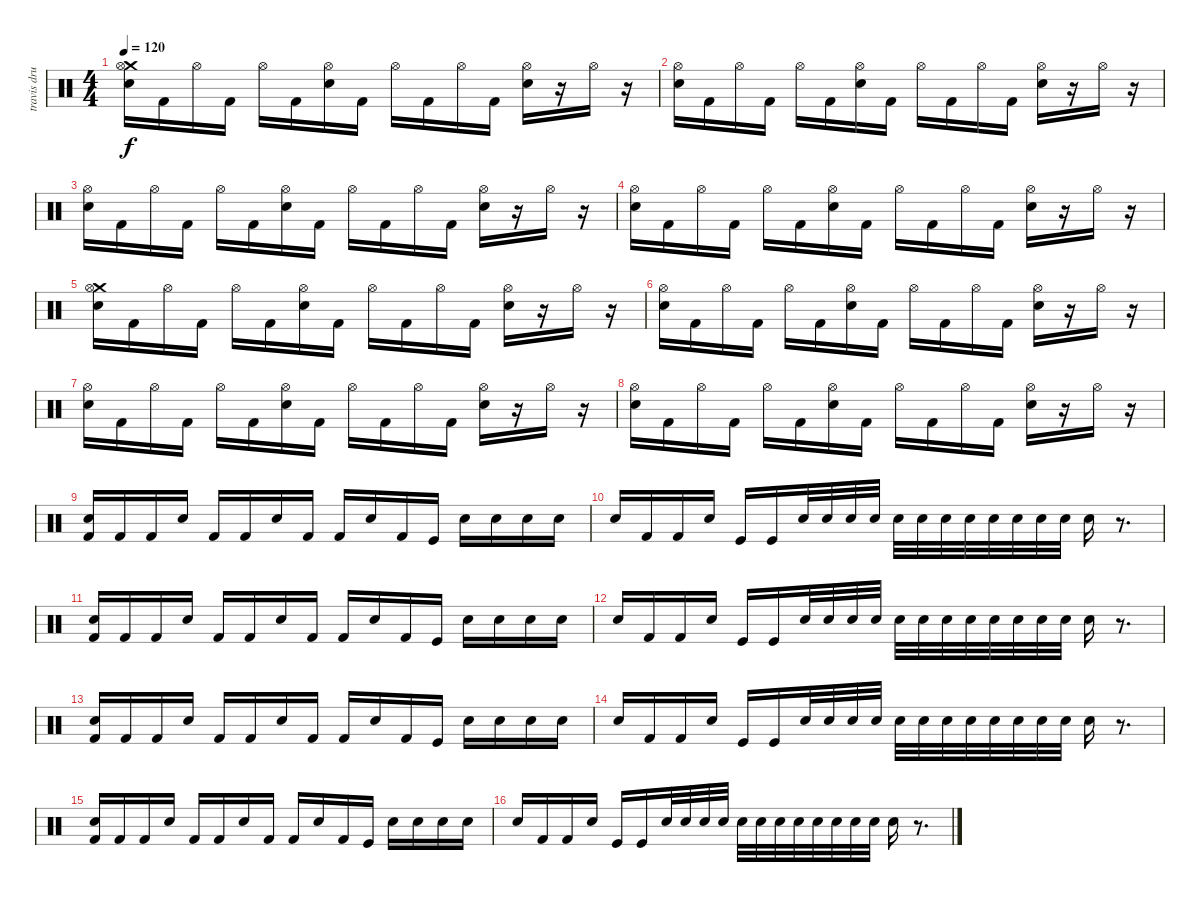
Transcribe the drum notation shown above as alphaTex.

\track ("travis drums" "travis dru") {instrument percussion}
\staff {score}
\articulation defaults
\ts (4 4)
\tempo 120
\clef neutral
\ks c
("Crash medium (hit)" "Hi-Hat (open)" "Electric Snare (hit)").16{dy f} "Kick (hit) 2".16 "Hi-Hat (open)".16 "Kick (hit) 2".16 "Hi-Hat (open)".16 "Kick (hit) 2".16 ("Hi-Hat (open)" "Electric Snare (hit)").16 "Kick (hit) 2".16 "Hi-Hat (open)".16 "Kick (hit) 2".16 "Hi-Hat (open)".16 "Kick (hit) 2".16 ("Hi-Hat (open)" "Electric Snare (hit)").16 r.16 "Hi-Hat (open)".16 r.16 |
("Hi-Hat (open)" "Electric Snare (hit)").16 "Kick (hit) 2".16 "Hi-Hat (open)".16 "Kick (hit) 2".16 "Hi-Hat (open)".16 "Kick (hit) 2".16 ("Hi-Hat (open)" "Electric Snare (hit)").16 "Kick (hit) 2".16 "Hi-Hat (open)".16 "Kick (hit) 2".16 "Hi-Hat (open)".16 "Kick (hit) 2".16 ("Hi-Hat (open)" "Electric Snare (hit)").16 r.16 "Hi-Hat (open)".16 r.16 |
("Hi-Hat (open)" "Electric Snare (hit)").16 "Kick (hit) 2".16 "Hi-Hat (open)".16 "Kick (hit) 2".16 "Hi-Hat (open)".16 "Kick (hit) 2".16 ("Hi-Hat (open)" "Electric Snare (hit)").16 "Kick (hit) 2".16 "Hi-Hat (open)".16 "Kick (hit) 2".16 "Hi-Hat (open)".16 "Kick (hit) 2".16 ("Hi-Hat (open)" "Electric Snare (hit)").16 r.16 "Hi-Hat (open)".16 r.16 |
("Hi-Hat (open)" "Electric Snare (hit)").16 "Kick (hit) 2".16 "Hi-Hat (open)".16 "Kick (hit) 2".16 "Hi-Hat (open)".16 "Kick (hit) 2".16 ("Hi-Hat (open)" "Electric Snare (hit)").16 "Kick (hit) 2".16 "Hi-Hat (open)".16 "Kick (hit) 2".16 "Hi-Hat (open)".16 "Kick (hit) 2".16 ("Hi-Hat (open)" "Electric Snare (hit)").16 r.16 "Hi-Hat (open)".16 r.16 |
("Crash medium (hit)" "Hi-Hat (open)" "Electric Snare (hit)").16 "Kick (hit) 2".16 "Hi-Hat (open)".16 "Kick (hit) 2".16 "Hi-Hat (open)".16 "Kick (hit) 2".16 ("Hi-Hat (open)" "Electric Snare (hit)").16 "Kick (hit) 2".16 "Hi-Hat (open)".16 "Kick (hit) 2".16 "Hi-Hat (open)".16 "Kick (hit) 2".16 ("Hi-Hat (open)" "Electric Snare (hit)").16 r.16 "Hi-Hat (open)".16 r.16 |
("Hi-Hat (open)" "Electric Snare (hit)").16 "Kick (hit) 2".16 "Hi-Hat (open)".16 "Kick (hit) 2".16 "Hi-Hat (open)".16 "Kick (hit) 2".16 ("Hi-Hat (open)" "Electric Snare (hit)").16 "Kick (hit) 2".16 "Hi-Hat (open)".16 "Kick (hit) 2".16 "Hi-Hat (open)".16 "Kick (hit) 2".16 ("Hi-Hat (open)" "Electric Snare (hit)").16 r.16 "Hi-Hat (open)".16 r.16 |
("Hi-Hat (open)" "Electric Snare (hit)").16 "Kick (hit) 2".16 "Hi-Hat (open)".16 "Kick (hit) 2".16 "Hi-Hat (open)".16 "Kick (hit) 2".16 ("Hi-Hat (open)" "Electric Snare (hit)").16 "Kick (hit) 2".16 "Hi-Hat (open)".16 "Kick (hit) 2".16 "Hi-Hat (open)".16 "Kick (hit) 2".16 ("Hi-Hat (open)" "Electric Snare (hit)").16 r.16 "Hi-Hat (open)".16 r.16 |
("Hi-Hat (open)" "Electric Snare (hit)").16 "Kick (hit) 2".16 "Hi-Hat (open)".16 "Kick (hit) 2".16 "Hi-Hat (open)".16 "Kick (hit) 2".16 ("Hi-Hat (open)" "Electric Snare (hit)").16 "Kick (hit) 2".16 "Hi-Hat (open)".16 "Kick (hit) 2".16 "Hi-Hat (open)".16 "Kick (hit) 2".16 ("Hi-Hat (open)" "Electric Snare (hit)").16 r.16 "Hi-Hat (open)".16 r.16 |
("Electric Snare (hit)" "Kick (hit) 2").16 "Kick (hit) 2".16 "Kick (hit) 2".16 "Electric Snare (hit)".16 "Kick (hit) 2".16 "Kick (hit) 2".16 "Electric Snare (hit)".16 "Kick (hit) 2".16 "Kick (hit) 2".16 "Electric Snare (hit)".16 "Kick (hit) 2".16 "Kick (hit)".16 "Electric Snare (hit)".16 "Electric Snare (hit)".16 "Electric Snare (hit)".16 "Electric Snare (hit)".16 |
"Electric Snare (hit)".16 "Kick (hit) 2".16 "Kick (hit) 2".16 "Electric Snare (hit)".16 "Kick (hit)".16 "Kick (hit)".16 "Electric Snare (hit)".32 "Electric Snare (hit)".32 "Electric Snare (hit)".32 "Electric Snare (hit)".32 "Electric Snare (hit)".32 "Electric Snare (hit)".32 "Electric Snare (hit)".32 "Electric Snare (hit)".32 "Electric Snare (hit)".32 "Electric Snare (hit)".32 "Electric Snare (hit)".32 "Electric Snare (hit)".32 "Electric Snare (hit)".16 r.8{d} |
("Electric Snare (hit)" "Kick (hit) 2").16 "Kick (hit) 2".16 "Kick (hit) 2".16 "Electric Snare (hit)".16 "Kick (hit) 2".16 "Kick (hit) 2".16 "Electric Snare (hit)".16 "Kick (hit) 2".16 "Kick (hit) 2".16 "Electric Snare (hit)".16 "Kick (hit) 2".16 "Kick (hit)".16 "Electric Snare (hit)".16 "Electric Snare (hit)".16 "Electric Snare (hit)".16 "Electric Snare (hit)".16 |
"Electric Snare (hit)".16 "Kick (hit) 2".16 "Kick (hit) 2".16 "Electric Snare (hit)".16 "Kick (hit)".16 "Kick (hit)".16 "Electric Snare (hit)".32 "Electric Snare (hit)".32 "Electric Snare (hit)".32 "Electric Snare (hit)".32 "Electric Snare (hit)".32 "Electric Snare (hit)".32 "Electric Snare (hit)".32 "Electric Snare (hit)".32 "Electric Snare (hit)".32 "Electric Snare (hit)".32 "Electric Snare (hit)".32 "Electric Snare (hit)".32 "Electric Snare (hit)".16 r.8{d} |
("Electric Snare (hit)" "Kick (hit) 2").16 "Kick (hit) 2".16 "Kick (hit) 2".16 "Electric Snare (hit)".16 "Kick (hit) 2".16 "Kick (hit) 2".16 "Electric Snare (hit)".16 "Kick (hit) 2".16 "Kick (hit) 2".16 "Electric Snare (hit)".16 "Kick (hit) 2".16 "Kick (hit)".16 "Electric Snare (hit)".16 "Electric Snare (hit)".16 "Electric Snare (hit)".16 "Electric Snare (hit)".16 |
"Electric Snare (hit)".16 "Kick (hit) 2".16 "Kick (hit) 2".16 "Electric Snare (hit)".16 "Kick (hit)".16 "Kick (hit)".16 "Electric Snare (hit)".32 "Electric Snare (hit)".32 "Electric Snare (hit)".32 "Electric Snare (hit)".32 "Electric Snare (hit)".32 "Electric Snare (hit)".32 "Electric Snare (hit)".32 "Electric Snare (hit)".32 "Electric Snare (hit)".32 "Electric Snare (hit)".32 "Electric Snare (hit)".32 "Electric Snare (hit)".32 "Electric Snare (hit)".16 r.8{d} |
("Electric Snare (hit)" "Kick (hit) 2").16 "Kick (hit) 2".16 "Kick (hit) 2".16 "Electric Snare (hit)".16 "Kick (hit) 2".16 "Kick (hit) 2".16 "Electric Snare (hit)".16 "Kick (hit) 2".16 "Kick (hit) 2".16 "Electric Snare (hit)".16 "Kick (hit) 2".16 "Kick (hit)".16 "Electric Snare (hit)".16 "Electric Snare (hit)".16 "Electric Snare (hit)".16 "Electric Snare (hit)".16 |
"Electric Snare (hit)".16 "Kick (hit) 2".16 "Kick (hit) 2".16 "Electric Snare (hit)".16 "Kick (hit)".16 "Kick (hit)".16 "Electric Snare (hit)".32 "Electric Snare (hit)".32 "Electric Snare (hit)".32 "Electric Snare (hit)".32 "Electric Snare (hit)".32 "Electric Snare (hit)".32 "Electric Snare (hit)".32 "Electric Snare (hit)".32 "Electric Snare (hit)".32 "Electric Snare (hit)".32 "Electric Snare (hit)".32 "Electric Snare (hit)".32 "Electric Snare (hit)".16 r.8{d}
